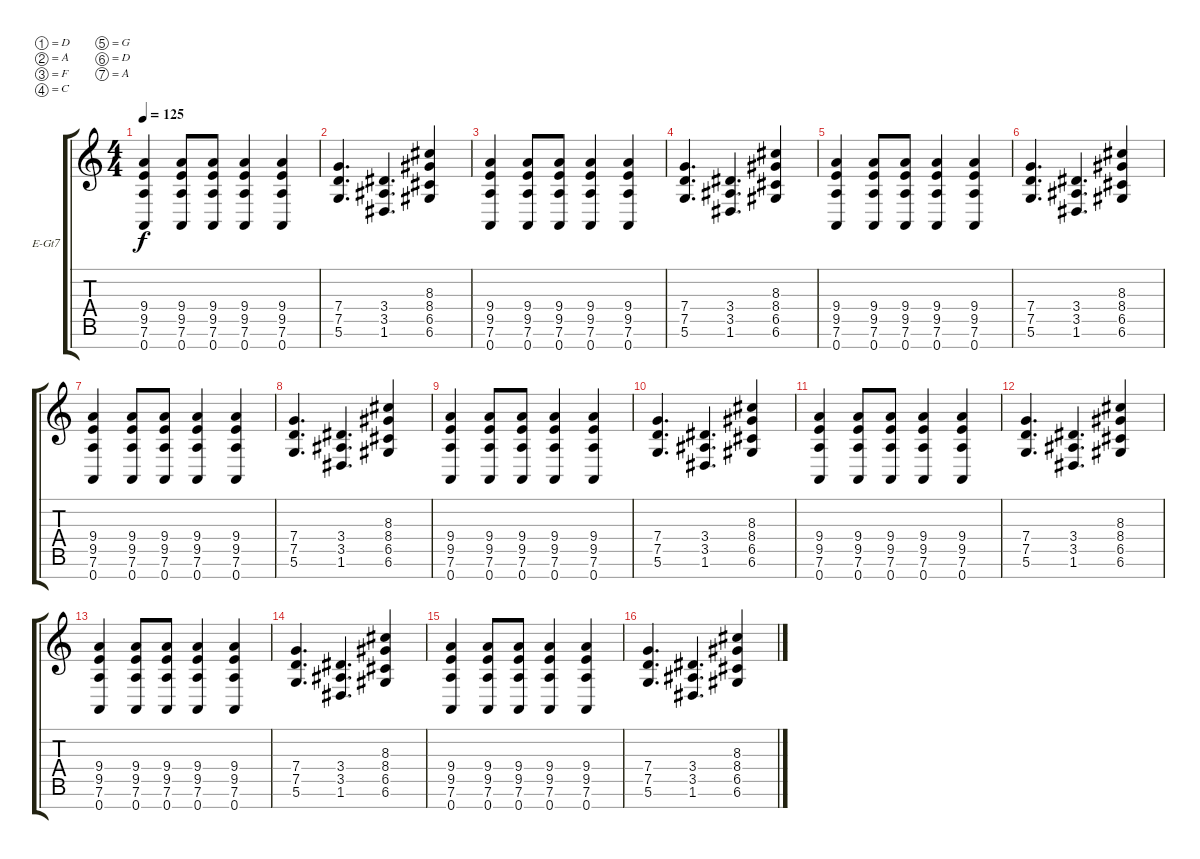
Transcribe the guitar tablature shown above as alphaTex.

\bracketExtendMode groupsimilarinstruments
\firstSystemTrackNameOrientation horizontal
\otherSystemsTrackNameOrientation horizontal
\track ("Munky" "E-Gt7") {instrument distortionguitar}
\staff {score tabs}
\tuning (D4 A3 F3 C3 G2 D2 A1)
\ts (4 4)
\tempo 125
\clef g2
\ks c
(9.4 9.5 7.6 0.7).4{dy f} (9.4 9.5 7.6 0.7).8 (9.4 9.5 7.6 0.7).8 (9.4 9.5 7.6 0.7).4 (9.4 9.5 7.6 0.7).4 |
(7.4 7.5 5.6).4{d} (3.4 3.5 1.6).4{d} (8.3 8.4 6.5 6.6).4 |
(9.4 9.5 7.6 0.7).4 (9.4 9.5 7.6 0.7).8 (9.4 9.5 7.6 0.7).8 (9.4 9.5 7.6 0.7).4 (9.4 9.5 7.6 0.7).4 |
(7.4 7.5 5.6).4{d} (3.4 3.5 1.6).4{d} (8.3 8.4 6.5 6.6).4 |
(9.4 9.5 7.6 0.7).4 (9.4 9.5 7.6 0.7).8 (9.4 9.5 7.6 0.7).8 (9.4 9.5 7.6 0.7).4 (9.4 9.5 7.6 0.7).4 |
(7.4 7.5 5.6).4{d} (3.4 3.5 1.6).4{d} (8.3 8.4 6.5 6.6).4 |
(9.4 9.5 7.6 0.7).4 (9.4 9.5 7.6 0.7).8 (9.4 9.5 7.6 0.7).8 (9.4 9.5 7.6 0.7).4 (9.4 9.5 7.6 0.7).4 |
(7.4 7.5 5.6).4{d} (3.4 3.5 1.6).4{d} (8.3 8.4 6.5 6.6).4 |
(9.4 9.5 7.6 0.7).4 (9.4 9.5 7.6 0.7).8 (9.4 9.5 7.6 0.7).8 (9.4 9.5 7.6 0.7).4 (9.4 9.5 7.6 0.7).4 |
(7.4 7.5 5.6).4{d} (3.4 3.5 1.6).4{d} (8.3 8.4 6.5 6.6).4 |
(9.4 9.5 7.6 0.7).4 (9.4 9.5 7.6 0.7).8 (9.4 9.5 7.6 0.7).8 (9.4 9.5 7.6 0.7).4 (9.4 9.5 7.6 0.7).4 |
(7.4 7.5 5.6).4{d} (3.4 3.5 1.6).4{d} (8.3 8.4 6.5 6.6).4 |
(9.4 9.5 7.6 0.7).4 (9.4 9.5 7.6 0.7).8 (9.4 9.5 7.6 0.7).8 (9.4 9.5 7.6 0.7).4 (9.4 9.5 7.6 0.7).4 |
(7.4 7.5 5.6).4{d} (3.4 3.5 1.6).4{d} (8.3 8.4 6.5 6.6).4 |
(9.4 9.5 7.6 0.7).4 (9.4 9.5 7.6 0.7).8 (9.4 9.5 7.6 0.7).8 (9.4 9.5 7.6 0.7).4 (9.4 9.5 7.6 0.7).4 |
(7.4 7.5 5.6).4{d} (3.4 3.5 1.6).4{d} (8.3 8.4 6.5 6.6).4
